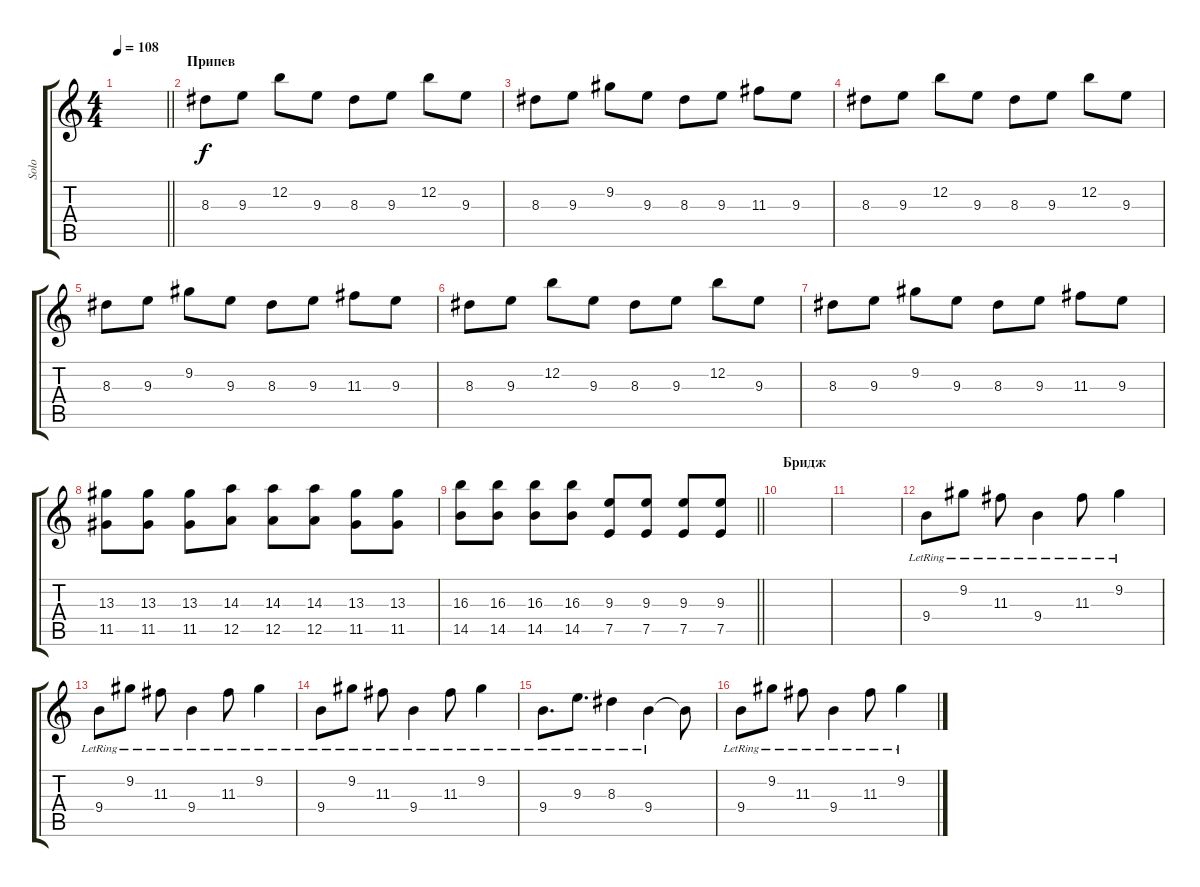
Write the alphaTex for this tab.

\track ("Solo" "Solo") {instrument distortionguitar}
\staff {score tabs}
\tuning (E4 B3 G3 D3 A2 E2) {hide}
\ts (4 4)
\tempo 108
\clef g2
\barLineRight lightlight
\ks c
|
\section ("" "Припев")
8.3.8{instrument distortionguitar} 9.3.8 12.2.8 9.3.8 8.3.8 9.3.8 12.2.8 9.3.8 |
8.3.8 9.3.8 9.2.8 9.3.8 8.3.8 9.3.8 11.3.8 9.3.8 |
8.3.8{instrument distortionguitar} 9.3.8 12.2.8 9.3.8 8.3.8 9.3.8 12.2.8 9.3.8 |
8.3.8 9.3.8 9.2.8 9.3.8 8.3.8 9.3.8 11.3.8 9.3.8 |
8.3.8{instrument distortionguitar} 9.3.8 12.2.8 9.3.8 8.3.8 9.3.8 12.2.8 9.3.8 |
8.3.8 9.3.8 9.2.8 9.3.8 8.3.8 9.3.8 11.3.8 9.3.8 |
(13.3 11.5).8 (13.3 11.5).8 (13.3 11.5).8 (14.3 12.5).8 (14.3 12.5).8 (14.3 12.5).8 (13.3 11.5).8 (13.3 11.5).8 |
\barLineRight lightlight
(16.3 14.5).8 (16.3 14.5).8 (16.3 14.5).8 (16.3 14.5).8 (9.3 7.5).8 (9.3 7.5).8 (9.3 7.5).8 (9.3 7.5).8 |
\section ("" "Бридж")
|
|
9.4{lr}.8{instrument electricguitarjazz} 9.2{lr}.8 11.3{lr}.8 9.4{lr}.4 11.3{lr}.8 9.2{lr}.4 |
9.4{lr}.8 9.2{lr}.8 11.3{lr}.8 9.4{lr}.4 11.3{lr}.8 9.2{lr}.4 |
9.4{lr}.8 9.2{lr}.8 11.3{lr}.8 9.4{lr}.4 11.3{lr}.8 9.2{lr}.4 |
9.4{lr}.8{d} 9.3{lr}.8{d} 8.3{lr}.4 9.4{lr}.4 9.4{t}.8 |
9.4{lr}.8 9.2{lr}.8 11.3{lr}.8 9.4{lr}.4 11.3{lr}.8 9.2{lr}.4
